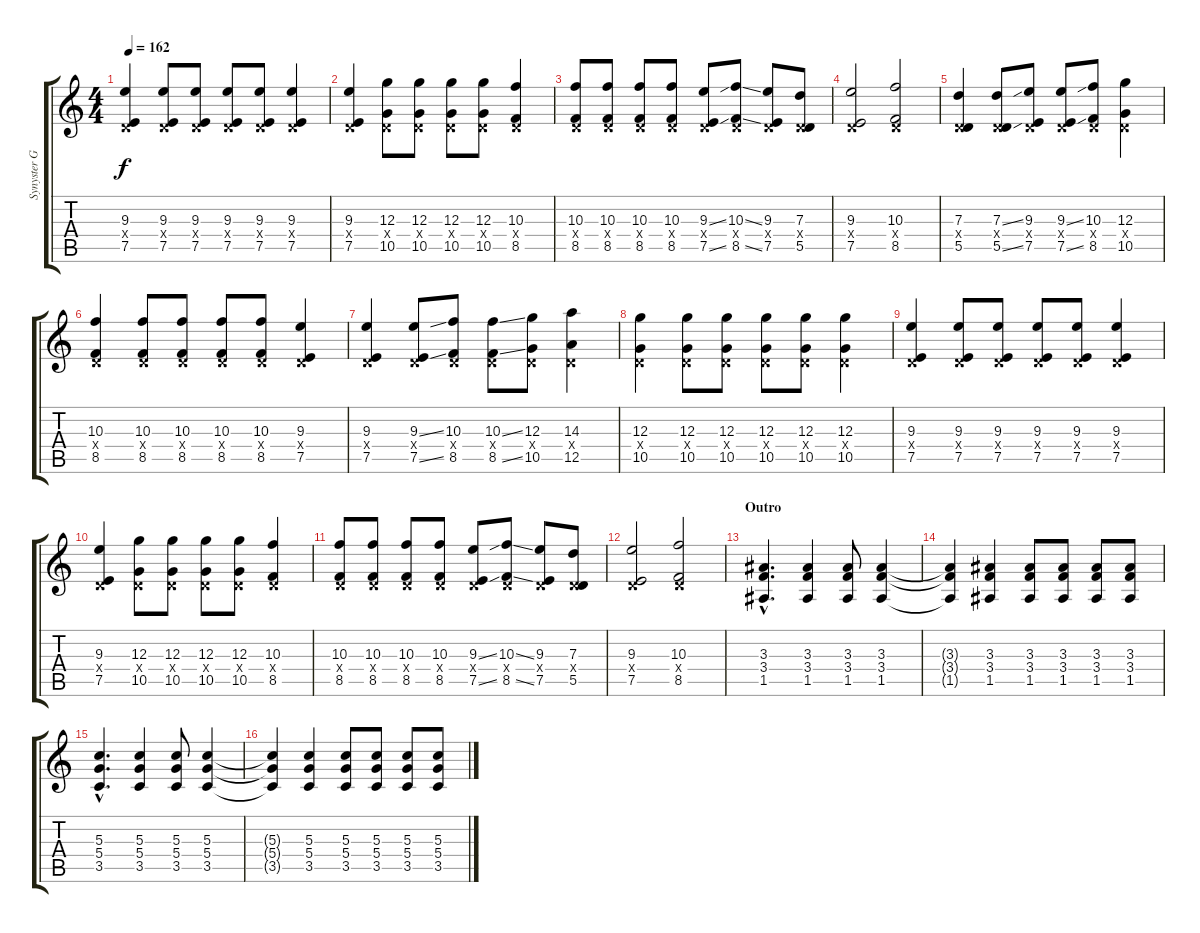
\track ("Synyster Gates" "Synyster G") {instrument distortionguitar}
\staff {score tabs}
\tuning (E4 B3 G3 D3 A2 D2) {hide}
\ts (4 4)
\tempo 162
\clef g2
\ks c
(9.3 0.4{x} 7.5).4{dy f} (9.3 0.4{x} 7.5).8 (9.3 0.4{x} 7.5).8 (9.3 0.4{x} 7.5).8 (9.3 0.4{x} 7.5).8 (9.3 0.4{x} 7.5).4 |
(9.3 0.4{x} 7.5).4 (12.3 0.4{x} 10.5).8 (12.3 0.4{x} 10.5).8 (12.3 0.4{x} 10.5).8 (12.3 0.4{x} 10.5).8 (10.3 0.4{x} 8.5).4 |
(10.3 0.4{x} 8.5).8 (10.3 0.4{x} 8.5).8 (10.3 0.4{x} 8.5).8 (10.3 0.4{x} 8.5).8 (9.3{ss} 0.4{x} 7.5{ss}).8 (10.3{ss} 0.4{x} 8.5{ss}).8 (9.3 0.4{x} 7.5).8 (7.3 0.4{x} 5.5).8 |
(9.3 0.4{x} 7.5).2 (10.3 0.4{x} 8.5).2 |
(7.3 0.4{x} 5.5).4 (7.3{ss} 0.4{x} 5.5{ss}).8 (9.3 0.4{x} 7.5).8 (9.3{ss} 0.4{x} 7.5{ss}).8 (10.3 0.4{x} 8.5).8 (12.3 0.4{x} 10.5).4 |
(10.3 0.4{x} 8.5).4 (10.3 0.4{x} 8.5).8 (10.3 0.4{x} 8.5).8 (10.3 0.4{x} 8.5).8 (10.3 0.4{x} 8.5).8 (9.3 0.4{x} 7.5).4 |
(9.3 0.4{x} 7.5).4 (9.3{ss} 0.4{x} 7.5{ss}).8 (10.3 0.4{x} 8.5).8 (10.3{ss} 0.4{x} 8.5{ss}).8 (12.3 0.4{x} 10.5).8 (14.3 0.4{x} 12.5).4 |
(12.3 0.4{x} 10.5).4 (12.3 0.4{x} 10.5).8 (12.3 0.4{x} 10.5).8 (12.3 0.4{x} 10.5).8 (12.3 0.4{x} 10.5).8 (12.3 0.4{x} 10.5).4 |
(9.3 0.4{x} 7.5).4 (9.3 0.4{x} 7.5).8 (9.3 0.4{x} 7.5).8 (9.3 0.4{x} 7.5).8 (9.3 0.4{x} 7.5).8 (9.3 0.4{x} 7.5).4 |
(9.3 0.4{x} 7.5).4 (12.3 0.4{x} 10.5).8 (12.3 0.4{x} 10.5).8 (12.3 0.4{x} 10.5).8 (12.3 0.4{x} 10.5).8 (10.3 0.4{x} 8.5).4 |
(10.3 0.4{x} 8.5).8 (10.3 0.4{x} 8.5).8 (10.3 0.4{x} 8.5).8 (10.3 0.4{x} 8.5).8 (9.3{ss} 0.4{x} 7.5{ss}).8 (10.3{ss} 0.4{x} 8.5{ss}).8 (9.3 0.4{x} 7.5).8 (7.3 0.4{x} 5.5).8 |
(9.3 0.4{x} 7.5).2 (10.3 0.4{x} 8.5).2 |
\section ("" "Outro")
(3.3{hac} 3.4{hac} 1.5{hac}).4{d volume 16} (3.3 3.4 1.5).4 (3.3 3.4 1.5).8 (3.3 3.4 1.5).4 |
(3.3{t} 3.4{t} 1.5{t}).4 (3.3 3.4 1.5).4 (3.3 3.4 1.5).8 (3.3 3.4 1.5).8 (3.3 3.4 1.5).8 (3.3 3.4 1.5).8 |
(5.3{hac} 5.4{hac} 3.5{hac}).4{d} (5.3 5.4 3.5).4 (5.3 5.4 3.5).8 (5.3 5.4 3.5).4 |
(5.3{t} 5.4{t} 3.5{t}).4 (5.3 5.4 3.5).4 (5.3 5.4 3.5).8 (5.3 5.4 3.5).8 (5.3 5.4 3.5).8 (5.3 5.4 3.5).8
